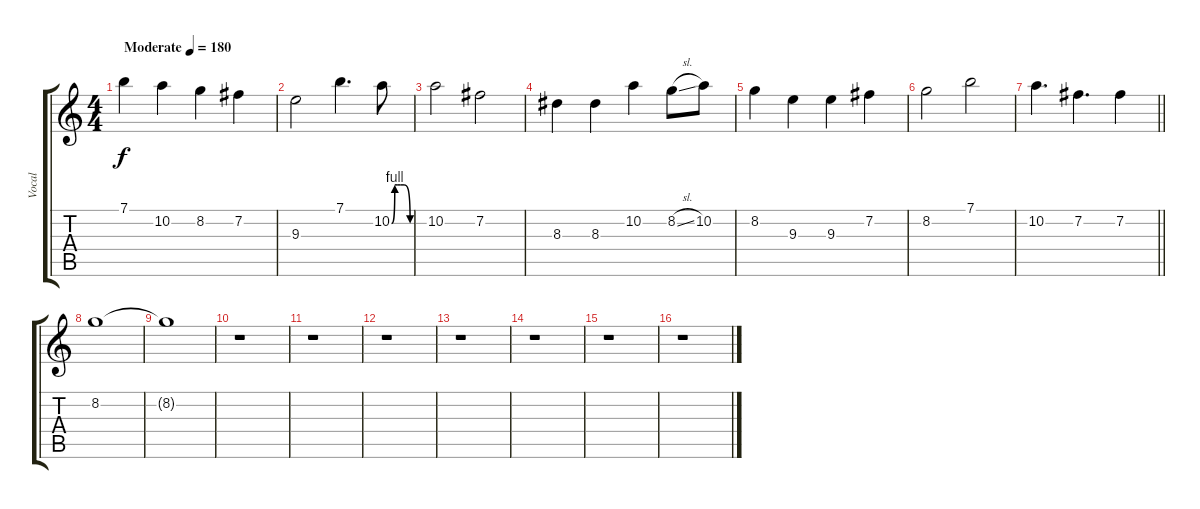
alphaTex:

\track ("Vocal" "Vocal") {instrument electricguitarjazz}
\staff {score tabs}
\tuning (E4 B3 G3 D3 A2 E2) {hide}
\ts (4 4)
\tempo (180 "Moderate")
\clef g2
\ks c
7.1.4{dy f instrument electricguitarjazz} 10.2.4 8.2.4 7.2.4 |
9.3.2 7.1.4{d} 10.2{be (custom 0 0 10 4 20 4 29 4 40 4 60 0)}.8 |
10.2.2 7.2.2 |
8.3.4 8.3.4 10.2.4 8.2{sl}.8 10.2.8 |
8.2.4 9.3.4 9.3.4 7.2.4 |
8.2.2 7.1.2 |
\barLineRight lightlight
10.2.4{d} 7.2.4{d} 7.2.4 |
8.2.1 |
8.2{t}.1 |
r.1 |
r.1 |
r.1 |
r.1 |
r.1 |
r.1 |
r.1
